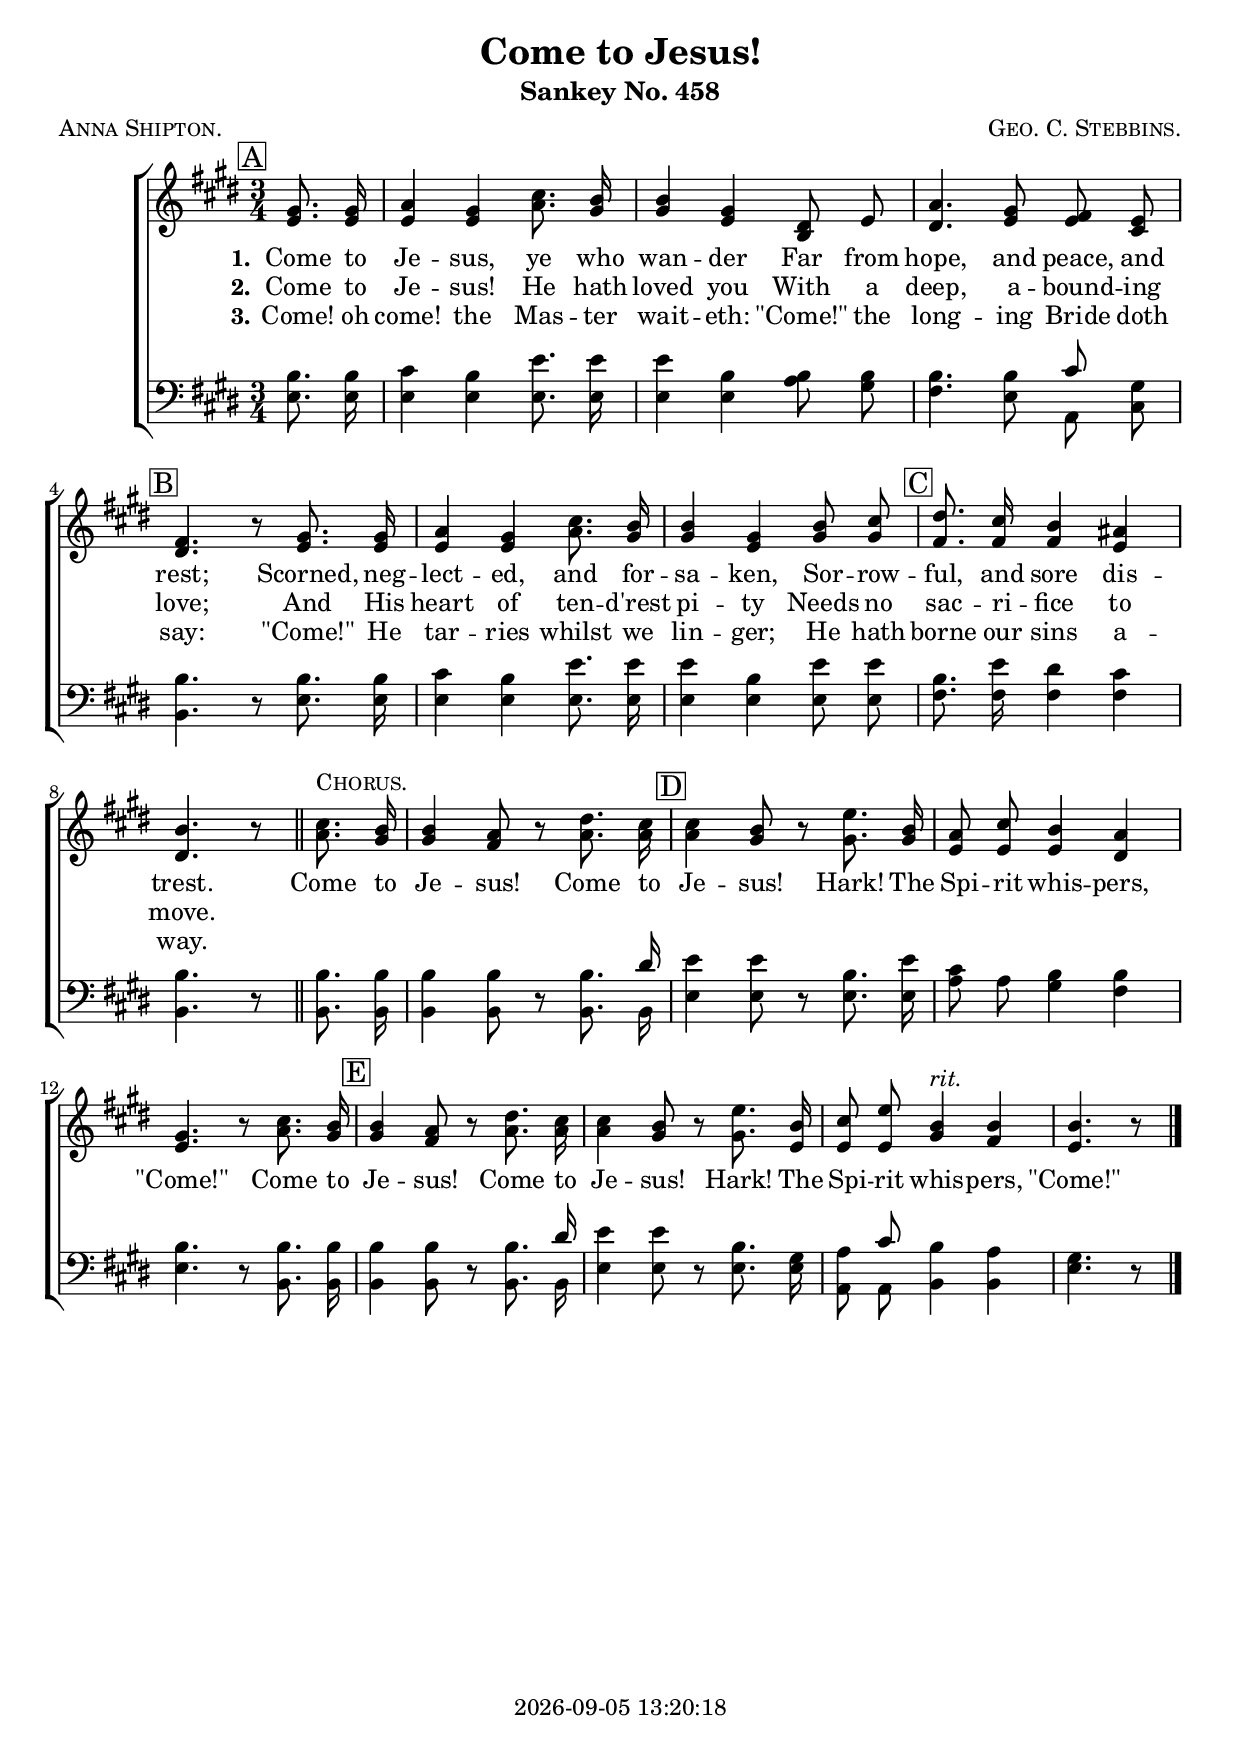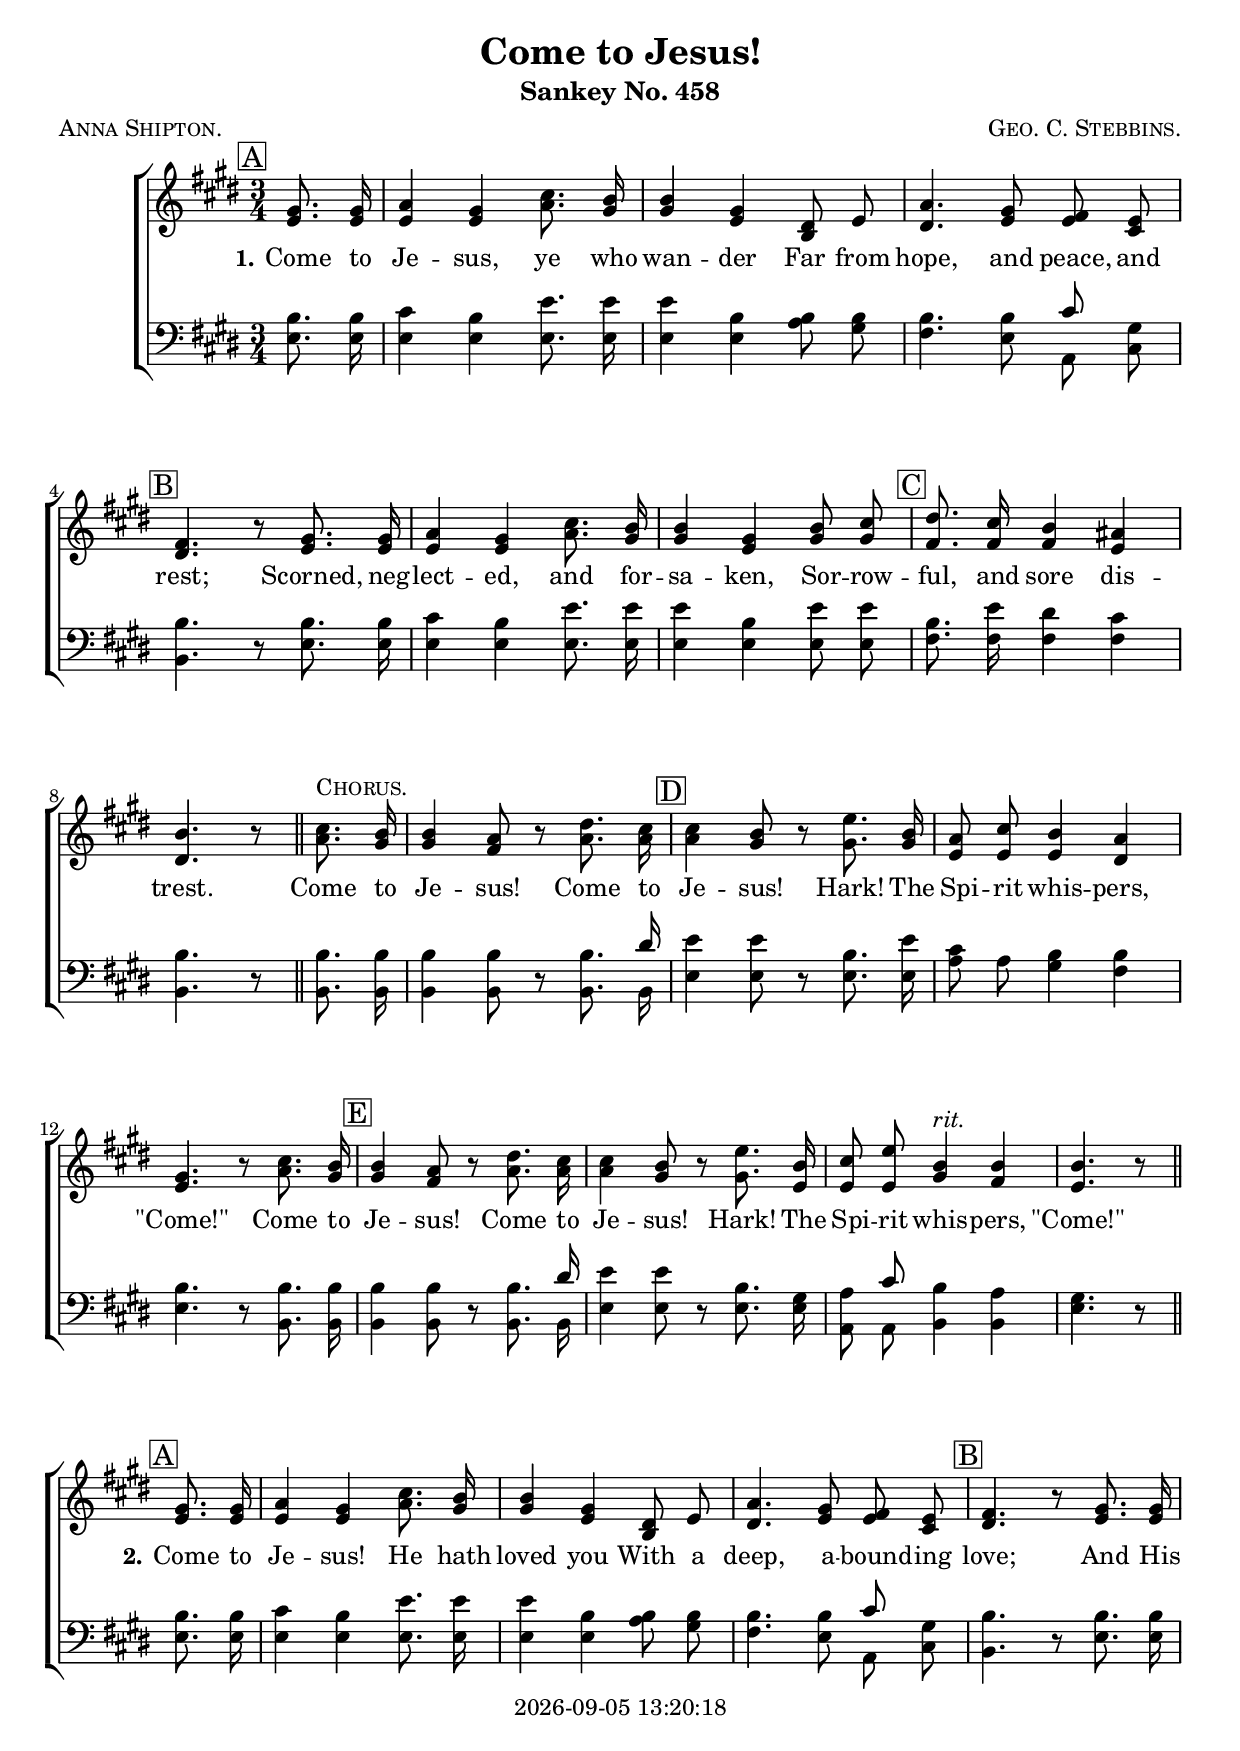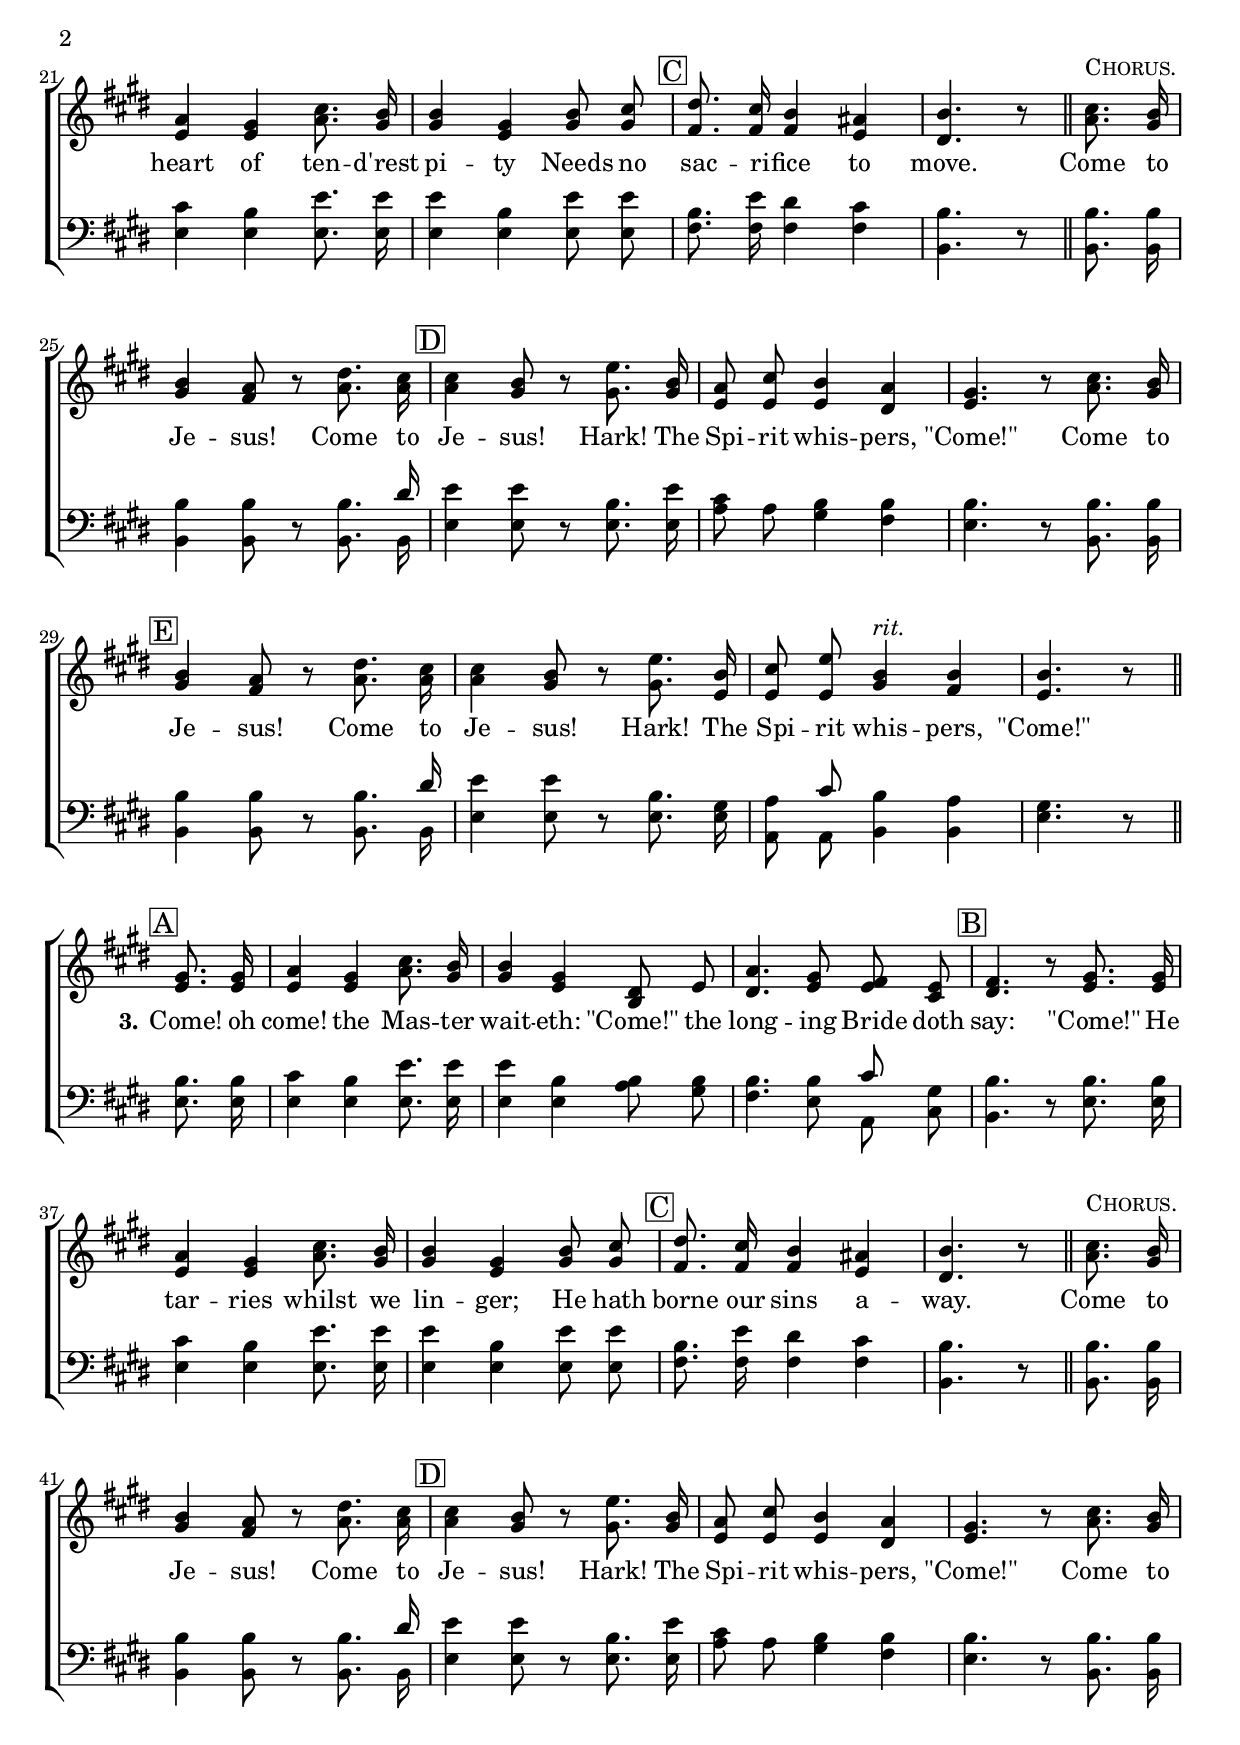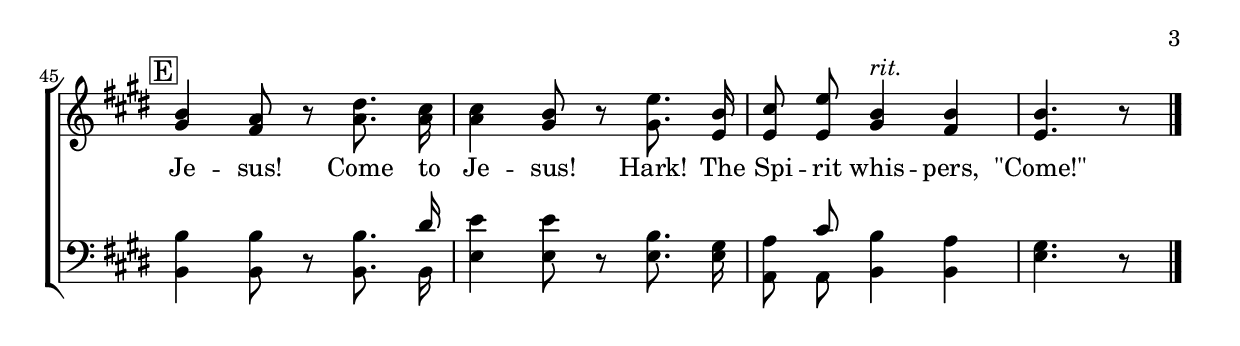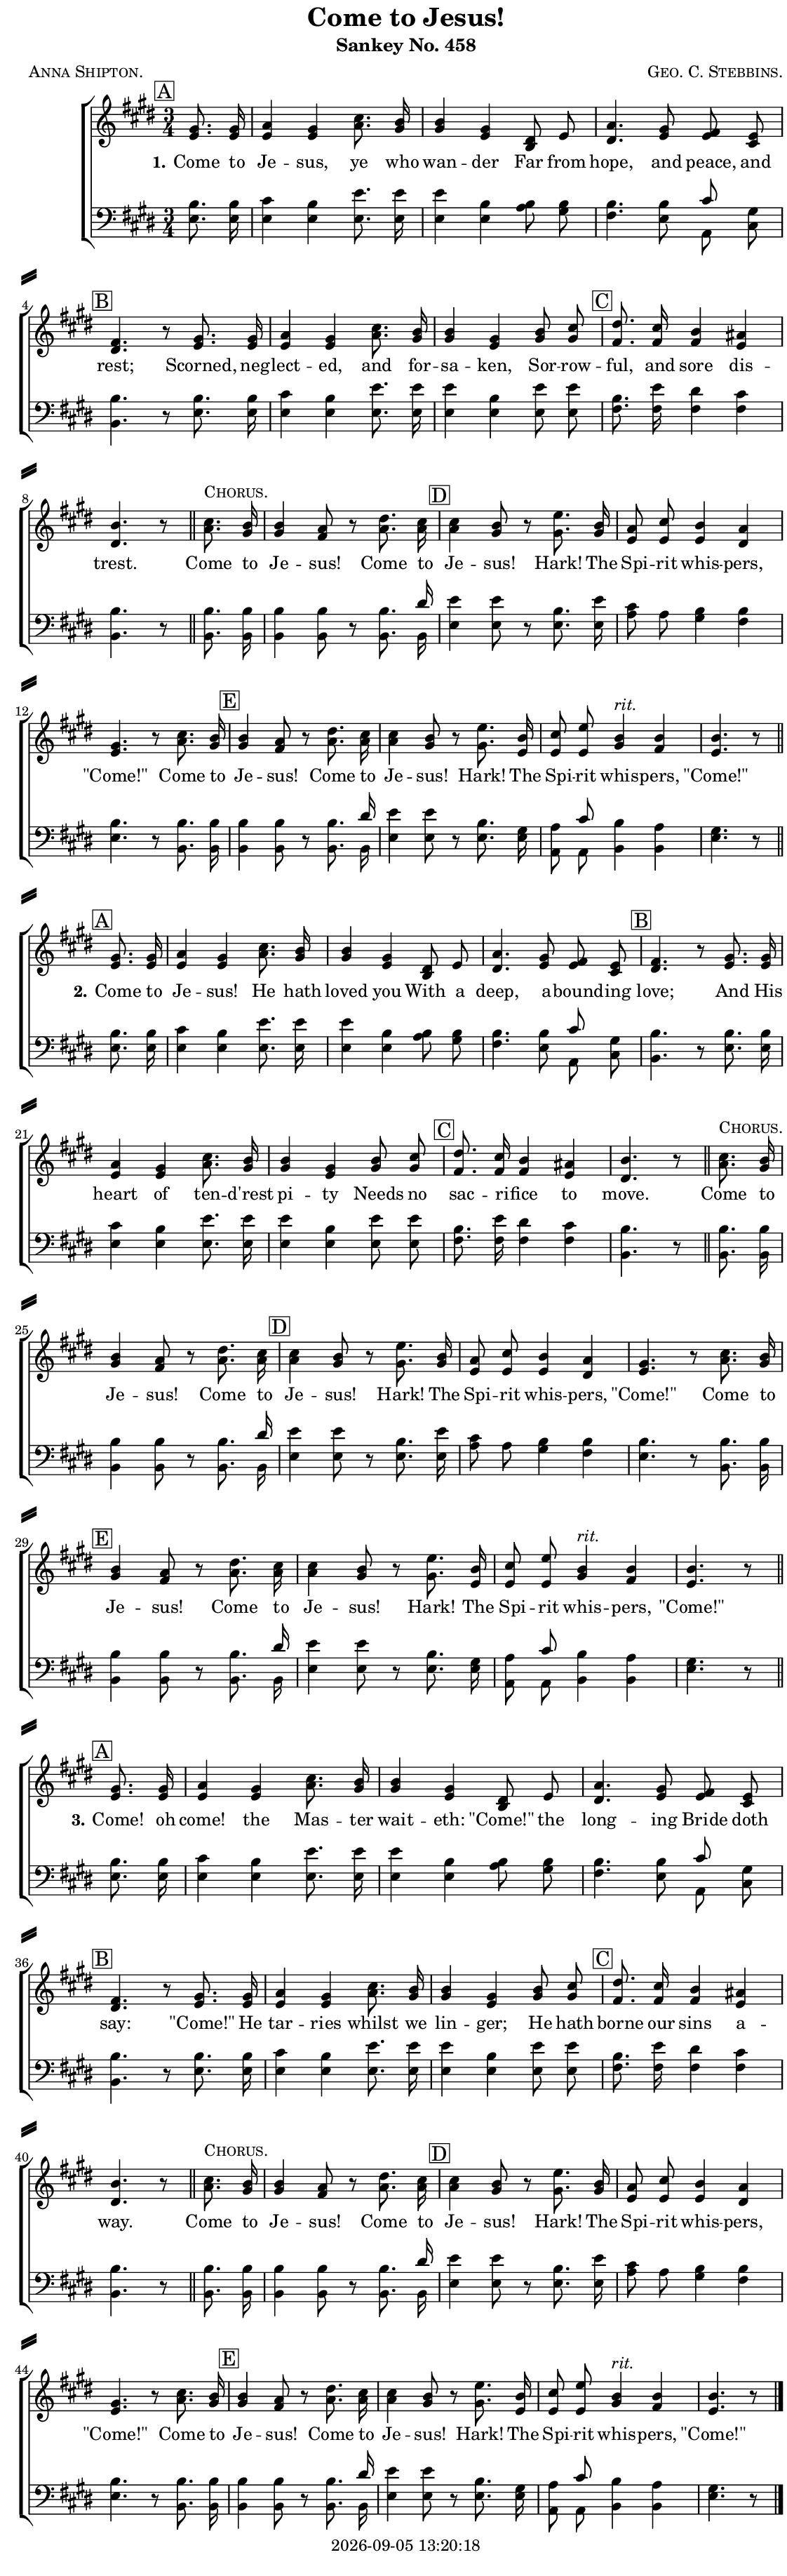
\version "2.22.1"

\include "articulate.ly"

today = #(strftime "%Y-%m-%d %H:%M:%S" (localtime (current-time)))

\header {
% centered at top
%  dedication  = "dedication"
  title       = "Come to Jesus!"
  subtitle    = "Sankey No. 458"
%  subsubtitle = "Sankey 880 No. Y"
%  instrument  = "instrument"
  
% arrangement of following lines:
%
%  poet    composer
%  meter   arranger
%  piece       opus

  composer    = \markup\smallCaps "Geo. C. Stebbins."
%  arranger    = "arranger"
%  opus        = "opus"

  poet        = \markup\smallCaps "Anna Shipton."
%  meter       = \markup\smallCaps "meter"
%  piece       = \markup\smallCaps "piece"

% centered at bottom
% tagline     = "tagline" % default lilypond version
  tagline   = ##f
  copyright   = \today
}

% #(set-global-staff-size 16)

global = {
  \key e \major
  \time 3/4
  \partial 4
}

RehearsalTrack = {
% \set Score.currentBarNumber = #5
  \mark \markup { \box "A" } s4 s2.*3
  \mark \markup { \box "B" }    s2.*3
  \mark \markup { \box "C" }    s2.*3
  \mark \markup { \box "D" }    s2.*3
  \mark \markup { \box "E" }    s2.*3 s2
}

TempoTrack = {
  \set Score.tempoHideNote = ##t
  \tempo 4=120
  s4 s2.*14
  s4 \tempo 4=100 s2
  s2
}

nl = { \bar "||" \break }

soprano = \relative {
  \autoBeamOff \partial 4
  gis'8. 16 | a4 gis cis8. b16 | b4 gis dis8 e | a4. gis8 fis e |
  fis4. r8 gis8. 16 | a4 gis cis8. b16 | 4 gis b8 cis |
  dis8. cis16 b4 ais | b4. r8 \bar "||" cis8.^\markup\smallCaps Chorus. b16 | b4 a8 r dis8. cis16 |
  cis4 b8 r e8. b16 | a8 cis b4 a | gis4. r8 cis8. b16 |
  b4 a8 r dis8. cis16 | 4 b8 r e8. b16 | cis8 e b4^\markup\italic rit. 4 | b4. r8
}

alto = \relative {
  \autoBeamOff \partial 4
  e'8. 16 | 4 4 a8. gis16 | 4 e b8 e | dis4. e8 8 cis |
  dis4. r8 e8. 16 | 4 4 a8. gis16 | 4 e gis8 8 |
  fis8. 16 4 e | dis4. r8 a'8. gis16 | 4 fis8 r a8. 16 |
  a4 gis8 r8 8. 16 | e8 8 4 dis | e4. r8 a8. gis16 |
  gis4 fis8 r a8. 16 | 4 gis8 r8 8. e16 | 8 8 gis4 fis | e4. r8
}

tenor = \relative {
  \autoBeamOff \partial 4
  b8. 16 | cis4 b e8. 16 | 4 b4 8 8 | 4. 8 cis8 gis |
  b4. r8 8. 16 | cis4 b e8. 16 | 4 b e8 8 |
  b8. e16 dis4 cis | b4. r8 8. 16 | 4 8 r8 8. dis16 |
  e4 8 r b8. e16 | cis8 a b4 4 | 4. r8 8. 16 |
  b4 8 r8 8. dis16 | e4 8 r b8. gis16 | a8 cis b4 a | gis4. r8
}

bass = \relative {
  \autoBeamOff \partial 4
  e8. 16 | 4 4 8. 16 | 4 4 a8 gis | fis4. e8 a, cis |
  b4. r8 e8. 16 | 4 4 8. 16 | 4 4 8 8 |
  fis8. 16 4 4 | b,4. r8 8. 16 | 4 8 r8 8. 16 |
  e4 8 r8 8. 16 | a8 8 gis4 fis | e4. r8 b8. 16 |
  b4 8 r8 8. 16 | e4 8 r8 8. 16 | a,8 8 b4 4 | e4. r8
}

nom  = {   \set ignoreMelismata = ##t }
yesm = { \unset ignoreMelismata       }

chorus = \lyricmode {
  Come to Je -- sus! Come to Je -- sus!
  Hark! The Spi -- rit whis -- pers, "\"Come!\""
  Come to Je -- sus! Come to Je -- sus!
  Hark! The Spi -- rit whis -- pers, "\"Come!\""
}

chorusMen = \lyricmode {
}

verses = 3

wordsOne = \lyricmode {
  \set stanza = "1."
  Come to Je -- sus, ye who wan -- der
  Far from hope, and peace, and rest;
  Scorned, neg -- lect -- ed, and for -- sa -- ken,
  Sor -- row -- ful, and sore dis -- trest.
}
  
wordsTwo = \lyricmode {
  \set stanza = "2."
  Come to Je -- sus! He hath loved you
  With a deep, a -- bound -- ing love;
  And His heart of ten -- d'rest pi -- ty
  Needs no sac -- ri -- fice to move.
}
  
wordsThree = \lyricmode {
  \set stanza = "3."
  Come! oh come! the Mas -- ter wait -- eth:
  "\"Come!\"" the long -- ing Bride doth say:
  "\"Come!\"" He tar -- ries whilst we lin -- ger;
  He hath borne our sins a -- way.
}
  
wordsMidi = \lyricmode {
  \set stanza = "1."
  "Come " "to " Je "sus, " "ye " "who " wan "der "
  "\nFar " "from " "hope, " "and " "peace, " "and " "rest; "
  "\nScorned, " neg lect "ed, " "and " for sa "ken, "
  "\nSor" row "ful, " "and " "sore " dis "trest. "
  "\nCome " "to " Je "sus! " "Come " "to " Je "sus! "
  "\nHark! " "The " Spi "rit " whis "pers, " "\"Come!\" "
  "\nCome " "to " Je "sus! " "Come " "to " Je "sus! "
  "\nHark! " "The " Spi "rit " whis "pers, " "\"Come!\"\n"

  \set stanza = "2."
  "\nCome " "to " Je "sus! " "He " "hath " "loved " "you "
  "\nWith " "a " "deep, " a bound "ing " "love; "
  "\nAnd " "His " "heart " "of " ten "d'rest " pi "ty "
  "\nNeeds " "no " sac ri "fice " "to " "move. "
  "\nCome " "to " Je "sus! " "Come " "to " Je "sus! "
  "\nHark! " "The " Spi "rit " whis "pers, " "\"Come!\" "
  "\nCome " "to " Je "sus! " "Come " "to " Je "sus! "
  "\nHark! " "The " Spi "rit " whis "pers, " "\"Come!\"\n"

  \set stanza = "3."
  "\nCome! " "oh " "come! " "the " Mas "ter " wait "eth: "
  "\n\"Come!\" " "the " long "ing " "Bride " "doth " "say: "
  "\n\"Come!\" " "He " tar "ries " "whilst " "we " lin "ger; "
  "\nHe " "hath " "borne " "our " "sins " a "way. "
  "\nCome " "to " Je "sus! " "Come " "to " Je "sus! "
  "\nHark! " "The " Spi "rit " whis "pers, " "\"Come!\" "
  "\nCome " "to " Je "sus! " "Come " "to " Je "sus! "
  "\nHark! " "The " Spi "rit " whis "pers, " "\"Come!\" "
}

wordsMidiMen = \lyricmode {
}

\book {
  \bookOutputSuffix "midi"
  \score {
%    \articulate
        \new ChoirStaff <<
                                % Soprano staff
          \new Staff = soprano
          <<
            \new Voice { \repeat unfold \verses \TempoTrack     }
            \new Voice { \global \repeat unfold \verses \soprano \bar "|." }
            \addlyrics \wordsMidi
          >>
                                % Alto staff
          \new Staff = alto
          <<
            \new Voice { \global \repeat unfold \verses { \alto \nl } \bar "|." }
          >>
                                % Tenor staff
          \new Staff = tenor
          <<
            \clef "treble_8"
            \new Voice { \global \repeat unfold \verses \tenor }
            \addlyrics \wordsMidiMen
          >>
                                % Bass staff
          \new Staff = bass
          <<
            \clef "bass"
            \new Voice { \global \repeat unfold \verses \bass }
          >>
        >>
    \midi {}
  }
}

\book {
  \bookOutputSuffix "repeat"
  \score {
        \new ChoirStaff <<
                                  % Joint soprano/alto staff
          \new Staff = women \with { printPartCombineTexts = ##f }
          <<
            \new Voice \RehearsalTrack
            \new Voice \TempoTrack
            \new NullVoice = "aligner" \soprano
            \new Voice \partCombine { \global \soprano \bar "|." } { \global \alto }
            \new Lyrics \lyricsto "aligner" { \wordsOne \chorus }
            \new Lyrics \lyricsto "aligner"   \wordsTwo
            \new Lyrics \lyricsto "aligner"   \wordsThree
          >>
                                  % Joint tenor/bass staff
          \new Staff = men \with { printPartCombineTexts = ##f }
          <<
            \clef "bass"
            \new Voice \partCombine { \global \tenor } { \global \bass }
            \new NullVoice = alignerT { \tenor }
          >>
          \new Lyrics \with {alignAboveContext = men} \lyricsto alignerT \chorusMen
        >>
    \layout {
      indent = 1.5\cm
      \pointAndClickOff
      \context {
        \Staff \RemoveAllEmptyStaves
      }
    }
  }
}

singlescore = {
        \new ChoirStaff <<
                                  % Joint soprano/alto staff
          \new Staff = women \with { printPartCombineTexts = ##f }
          <<
            \new Voice { \repeat unfold \verses \RehearsalTrack }
            \new Voice { \repeat unfold \verses \TempoTrack }
            \new NullVoice = "aligner" { \repeat unfold \verses \soprano }
            \new Voice \partCombine { \global \repeat unfold \verses \soprano \bar "|." }
                                    { \global \repeat unfold \verses { \alto \nl } \bar "|." }
            \new Lyrics \lyricsto "aligner" { \wordsOne   \chorus
                                              \wordsTwo   \chorus
                                              \wordsThree \chorus
                                            }
          >>
                                  % Joint tenor/bass staff
          \new Staff = men \with { printPartCombineTexts = ##f }
          <<
            \clef "bass"
            \new Voice \partCombine { \global \repeat unfold \verses \tenor }
                                    { \global \repeat unfold \verses \bass }
            \new NullVoice = alignerT { \repeat unfold \verses \tenor }
          >>
          \new Lyrics \with {alignAboveContext = men} \lyricsto alignerT { \repeat unfold \verses \chorusMen }
        >>
}

\book {
  \bookOutputSuffix "single"
  \score {
    \singlescore
    \layout {
      indent = 1.5\cm
      \pointAndClickOff
      \context {
        \Staff \RemoveAllEmptyStaves
      }
    }
  }
}

\book {
  \bookOutputSuffix "singlepage"
  \paper {
    top-margin = 0
    left-margin = 7
    right-margin = 1
    paper-width = 190\mm
    page-breaking = #ly:one-page-breaking
    system-system-spacing.basic-distance = #15
    system-separator-markup = \slashSeparator
  }
  \score {
    \singlescore
    \layout {
      indent = 1.5\cm
      \pointAndClickOff
      \context {
        \Staff \RemoveAllEmptyStaves
      }
    }
  }
}
